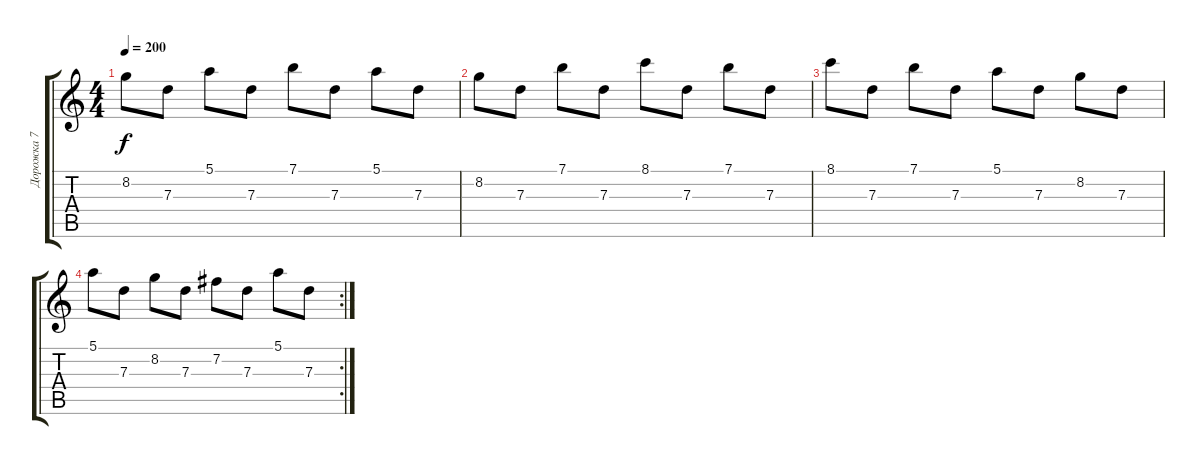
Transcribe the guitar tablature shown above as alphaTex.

\track ("Дорожка 7" "Дорожка 7") {solo instrument distortionguitar}
\staff {score tabs}
\tuning (E4 B3 G3 D3 A2 E2) {hide}
\ts (4 4)
\tempo 200
\clef g2
\ks c
8.2.8{dy f} 7.3.8 5.1.8 7.3.8 7.1.8 7.3.8 5.1.8 7.3.8 |
8.2.8 7.3.8 7.1.8 7.3.8 8.1.8 7.3.8 7.1.8 7.3.8 |
8.1.8 7.3.8 7.1.8 7.3.8 5.1.8 7.3.8 8.2.8 7.3.8 |
\rc 2
5.1.8 7.3.8 8.2.8 7.3.8 7.2.8 7.3.8 5.1.8 7.3.8
